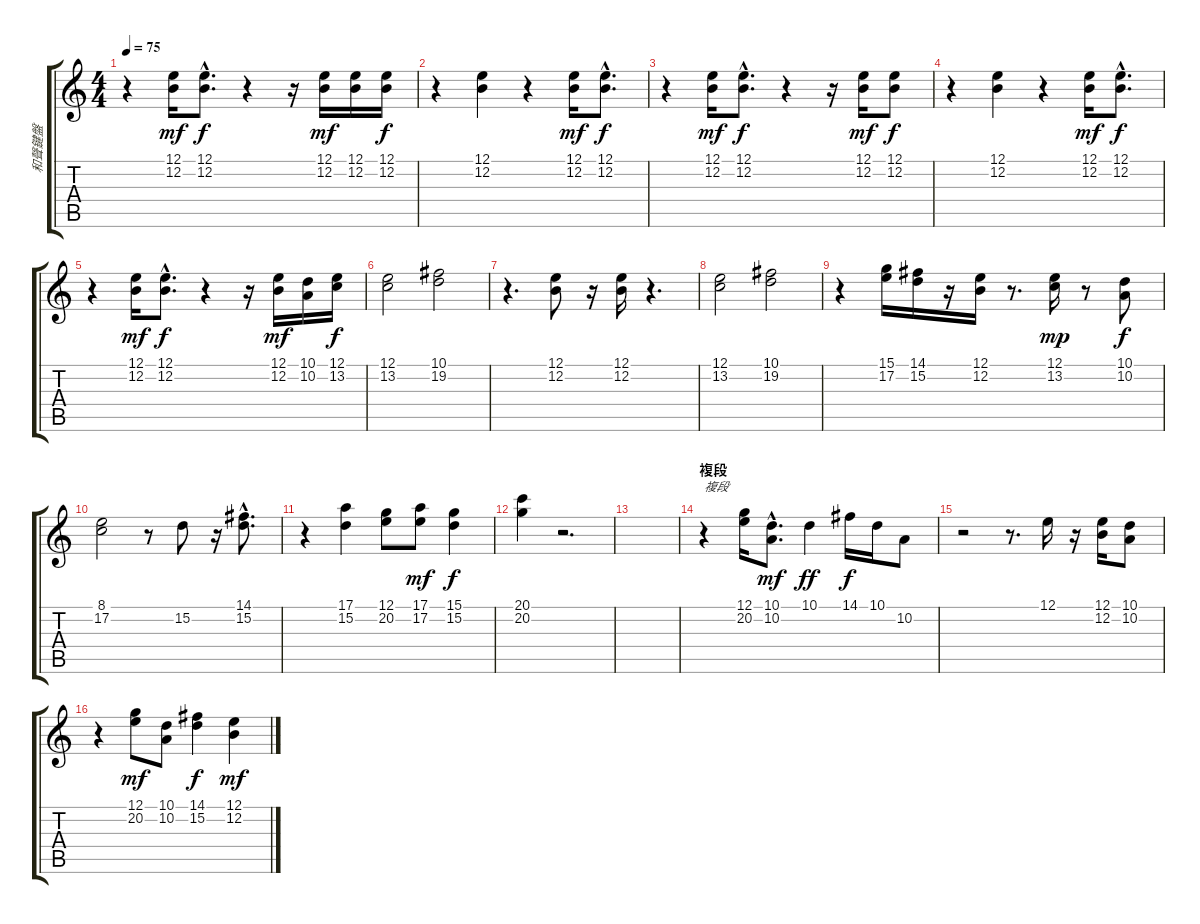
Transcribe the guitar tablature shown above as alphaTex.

\track ("和聲鍵盤" "和聲鍵盤") {instrument brightacousticpiano}
\staff {score tabs}
\tuning (E4 B3 G3 D3 A2 E2) {hide}
\ts (4 4)
\tempo 75
\clef g2
\ks c
r.4{dy f} (12.1 12.2).16{dy mf} (12.1{hac} 12.2{hac}).8{d dy f} r.4 r.16 (12.1 12.2).16{dy mf} (12.1 12.2).16 (12.1 12.2).16{dy f} |
r.4 (12.1 12.2).4 r.4 (12.1 12.2).16{dy mf} (12.1{hac} 12.2{hac}).8{d dy f} |
r.4 (12.1 12.2).16{dy mf} (12.1{hac} 12.2{hac}).8{d dy f} r.4 r.16 (12.1 12.2).16{dy mf} (12.1 12.2).8{dy f} |
r.4 (12.1 12.2).4 r.4 (12.1 12.2).16{dy mf} (12.1{hac} 12.2{hac}).8{d dy f} |
r.4 (12.1 12.2).16{dy mf} (12.1{hac} 12.2{hac}).8{d dy f} r.4 r.16 (12.1 12.2).16{dy mf} (10.1 10.2).16 (12.1 13.2).16{dy f} |
\section ("" "")
(12.1 13.2).2 (10.1 19.2).2 |
r.4{d} (12.1 12.2).8 r.16 (12.1 12.2).16 r.4{d} |
(12.1 13.2).2 (10.1 19.2).2 |
r.4 (15.1 17.2).16 (14.1 15.2).16 r.16 (12.1 12.2).16 r.8{d} (12.1 13.2).16{dy mp} r.8 (10.1 10.2).8{dy f} |
(8.1 17.2).2 r.8 15.2.8 r.16 (14.1{hac} 15.2{hac}).8{d} |
r.4 (17.1 15.2).4 (12.1 20.2).8 (17.1 17.2).8{dy mf} (15.1 15.2).4{dy f} |
(20.1 20.2).4 r.2{d} |
|
\section ("" "複段")
r.4{txt "複段"} (12.1 20.2).16 (10.1{hac} 10.2{hac}).8{d dy mf} 10.1.4{dy ff} 14.1.16{dy f} 10.1.16 10.2.8 |
r.2 r.8{d} 12.1.16 r.16 (12.1 12.2).16 (10.1 10.2).8 |
r.4 (12.1 20.2).8{dy mf} (10.1 10.2).8 (14.1 15.2).4{dy f} (12.1 12.2).4{dy mf}
